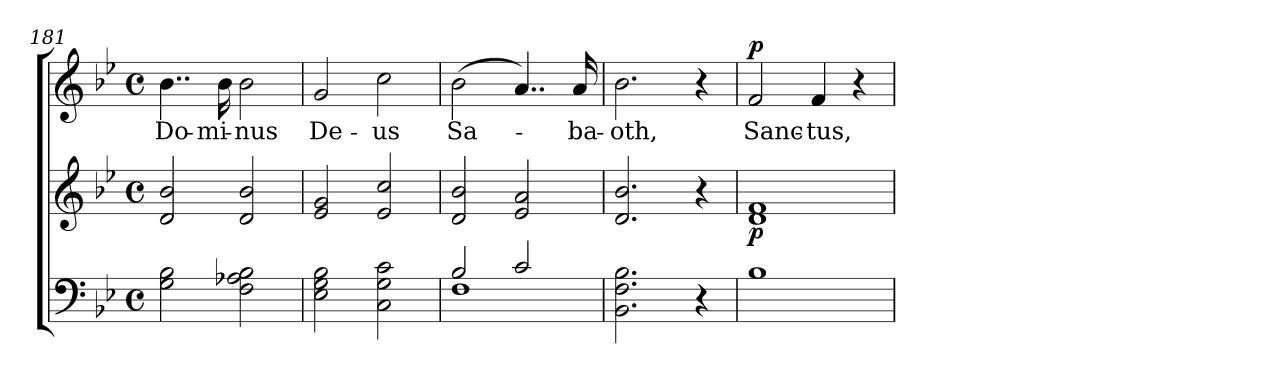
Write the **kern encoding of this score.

**kern	**kern	**dynam	**kern	**text	**dynam
*part2	*part2	*part2	*part1	*part1	*part1
*staff3	*staff2	*staff2/3	*staff1	*staff1	*staff1
*clefF4	*clefG2	*	*clefG2	*	*
*k[b-e-]	*k[b-e-]	*	*k[b-e-]	*	*
*B-:	*B-:	*	*B-:	*	*
*M4/4	*M4/4	*	*M4/4	*	*
*met(c)	*met(c)	*	*met(c)	*	*
=181	=181	=181	=181	=181	=181
!	!	!	!	!LO:LY:b	!
2G\ 2B-\	2d/ 2b-/	.	4..b-\	Do-	.
!	!	!	!	!LO:LY:b	!
.	.	.	16b-\	-mi-	.
!	!	!	!	!LO:LY:b	!
2F\ 2A-X\ 2B-\	2d/ 2b-/	.	2b-\	-nus	.
=182	=182	=182	=182	=182	=182
!	!	!	!	!LO:LY:b	!
2E-\ 2G\ 2B-\	2e-/ 2g/	.	2g/	De-	.
!	!	!	!	!LO:LY:b	!
2C\ 2G\ 2c\	2e-/ 2cc/	.	2cc\	-us	.
=183	=183	=183	=183	=183	=183
*^	*	*	*	*	*
!	!	!	!	!	!LO:LY:b	!
2B-/	1F	2d/ 2b-/	.	(>2b-\	Sa-	.
2c/	.	2e-/ 2a/	.	4..a/)	.	.
!	!	!	!	!	!LO:LY:b	!
.	.	.	.	16a/	-ba-	.
*v	*v	*	*	*	*	*
!!LO:LB:g=z
=184	=184	=184	=184	=184	=184
!	!	!	!	!LO:LY:b	!
2.BB-\ 2.F\ 2.B-\	2.d/ 2.b-/	.	2.b-\	-oth,	.
4r	4r	.	4r	.	.
=185	=185	=185	=185	=185	=185
!	!	!LO:DY:b	!	!LO:LY:b	!LO:DY:a
1B-	1d 1f	p	2f/	Sanc-	p
!	!	!	!	!LO:LY:b	!
.	.	.	4f/	-tus,	.
.	.	.	4r	.	.
=	=	=	=	=	=
*-	*-	*-	*-	*-	*-
